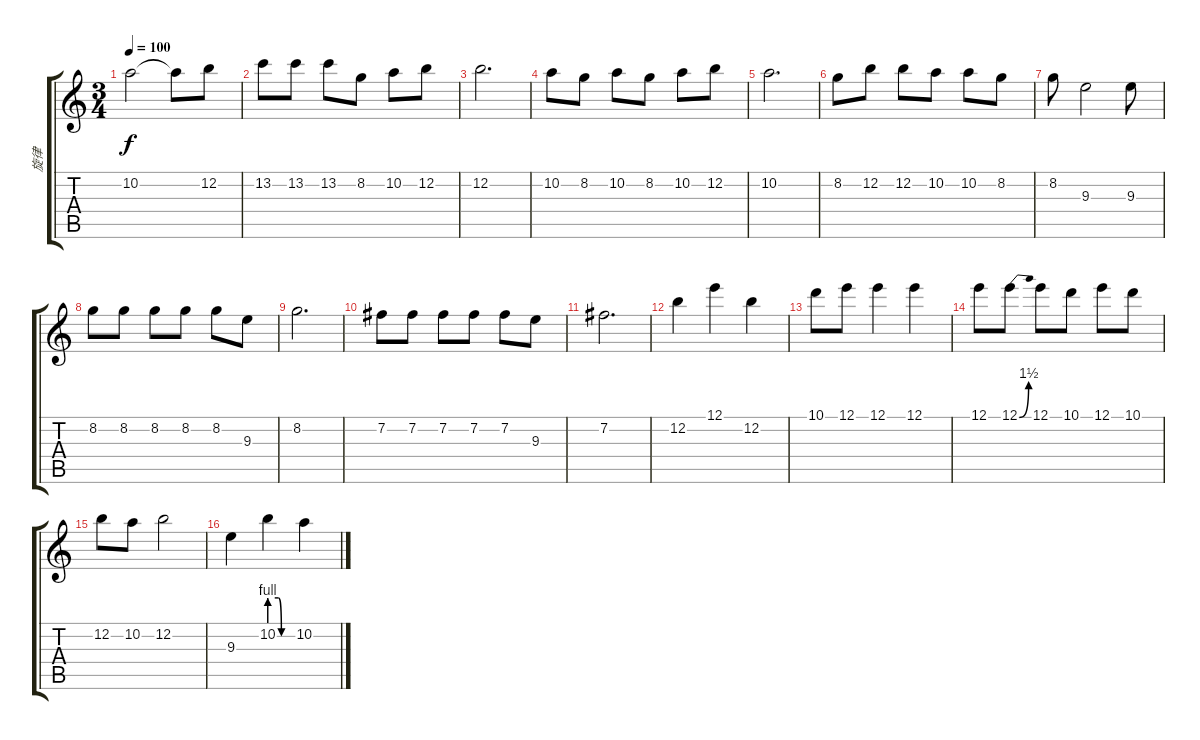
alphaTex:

\track ("旋律" "旋律") {instrument acousticguitarsteel}
\staff {score tabs}
\tuning (E4 B3 G3 D3 A2 E2) {hide}
\ts (3 4)
\tempo 100
\clef g2
\ks c
10.2.2{dy f} 10.2{t}.8 12.2.8 |
13.2.8 13.2.8 13.2.8 8.2.8 10.2.8 12.2.8 |
12.2.2{d} |
10.2.8 8.2.8 10.2.8 8.2.8 10.2.8 12.2.8 |
10.2.2{d} |
8.2.8 12.2.8 12.2.8 10.2.8 10.2.8 8.2.8 |
8.2.8 9.3.2 9.3.8 |
8.2.8 8.2.8 8.2.8 8.2.8 8.2.8 9.3.8 |
8.2.2{d} |
7.2.8 7.2.8 7.2.8 7.2.8 7.2.8 9.3.8 |
7.2.2{d} |
12.2.4 12.1.4 12.2.4 |
10.1.8 12.1.8 12.1.4 12.1.4 |
12.1.8 12.1{be (bend 0 0 60 6)}.8 12.1.8 10.1.8 12.1.8 10.1.8 |
12.2.8 10.2.8 12.2.2 |
9.3.4 10.2{be (custom 0 4 23 4 31 0 60 0)}.4 10.2.4
